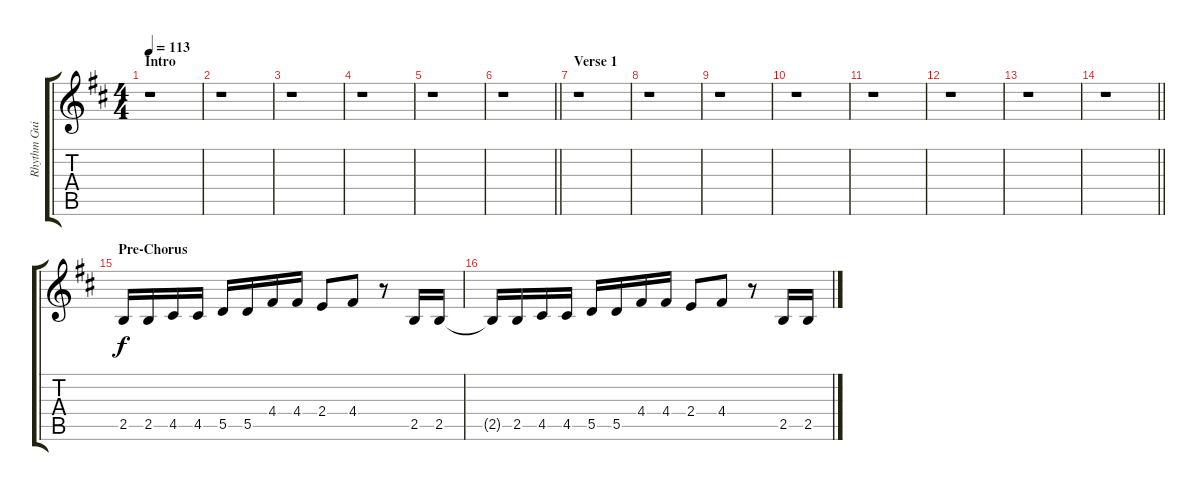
\track ("Rhythm Guitar" "Rhythm Gui") {instrument overdrivenguitar}
\staff {score tabs}
\tuning (E4 B3 G3 D3 A2 E2) {hide}
\ts (4 4)
\section ("" "Intro")
\tempo 113
\clef g2
\ks d
r.1{dy f instrument overdrivenguitar} |
r.1 |
r.1 |
r.1 |
r.1 |
\barLineRight lightlight
r.1 |
\section ("" "Verse 1")
r.1 |
r.1 |
r.1 |
r.1 |
r.1 |
r.1 |
r.1 |
\barLineRight lightlight
r.1 |
\section ("" "Pre-Chorus")
2.5.16 2.5.16 4.5.16 4.5.16 5.5.16 5.5.16 4.4.16 4.4.16 2.4.8 4.4.8 r.8 2.5.16 2.5.16 |
2.5{t}.16 2.5.16 4.5.16 4.5.16 5.5.16 5.5.16 4.4.16 4.4.16 2.4.8 4.4.8 r.8 2.5.16 2.5.16
